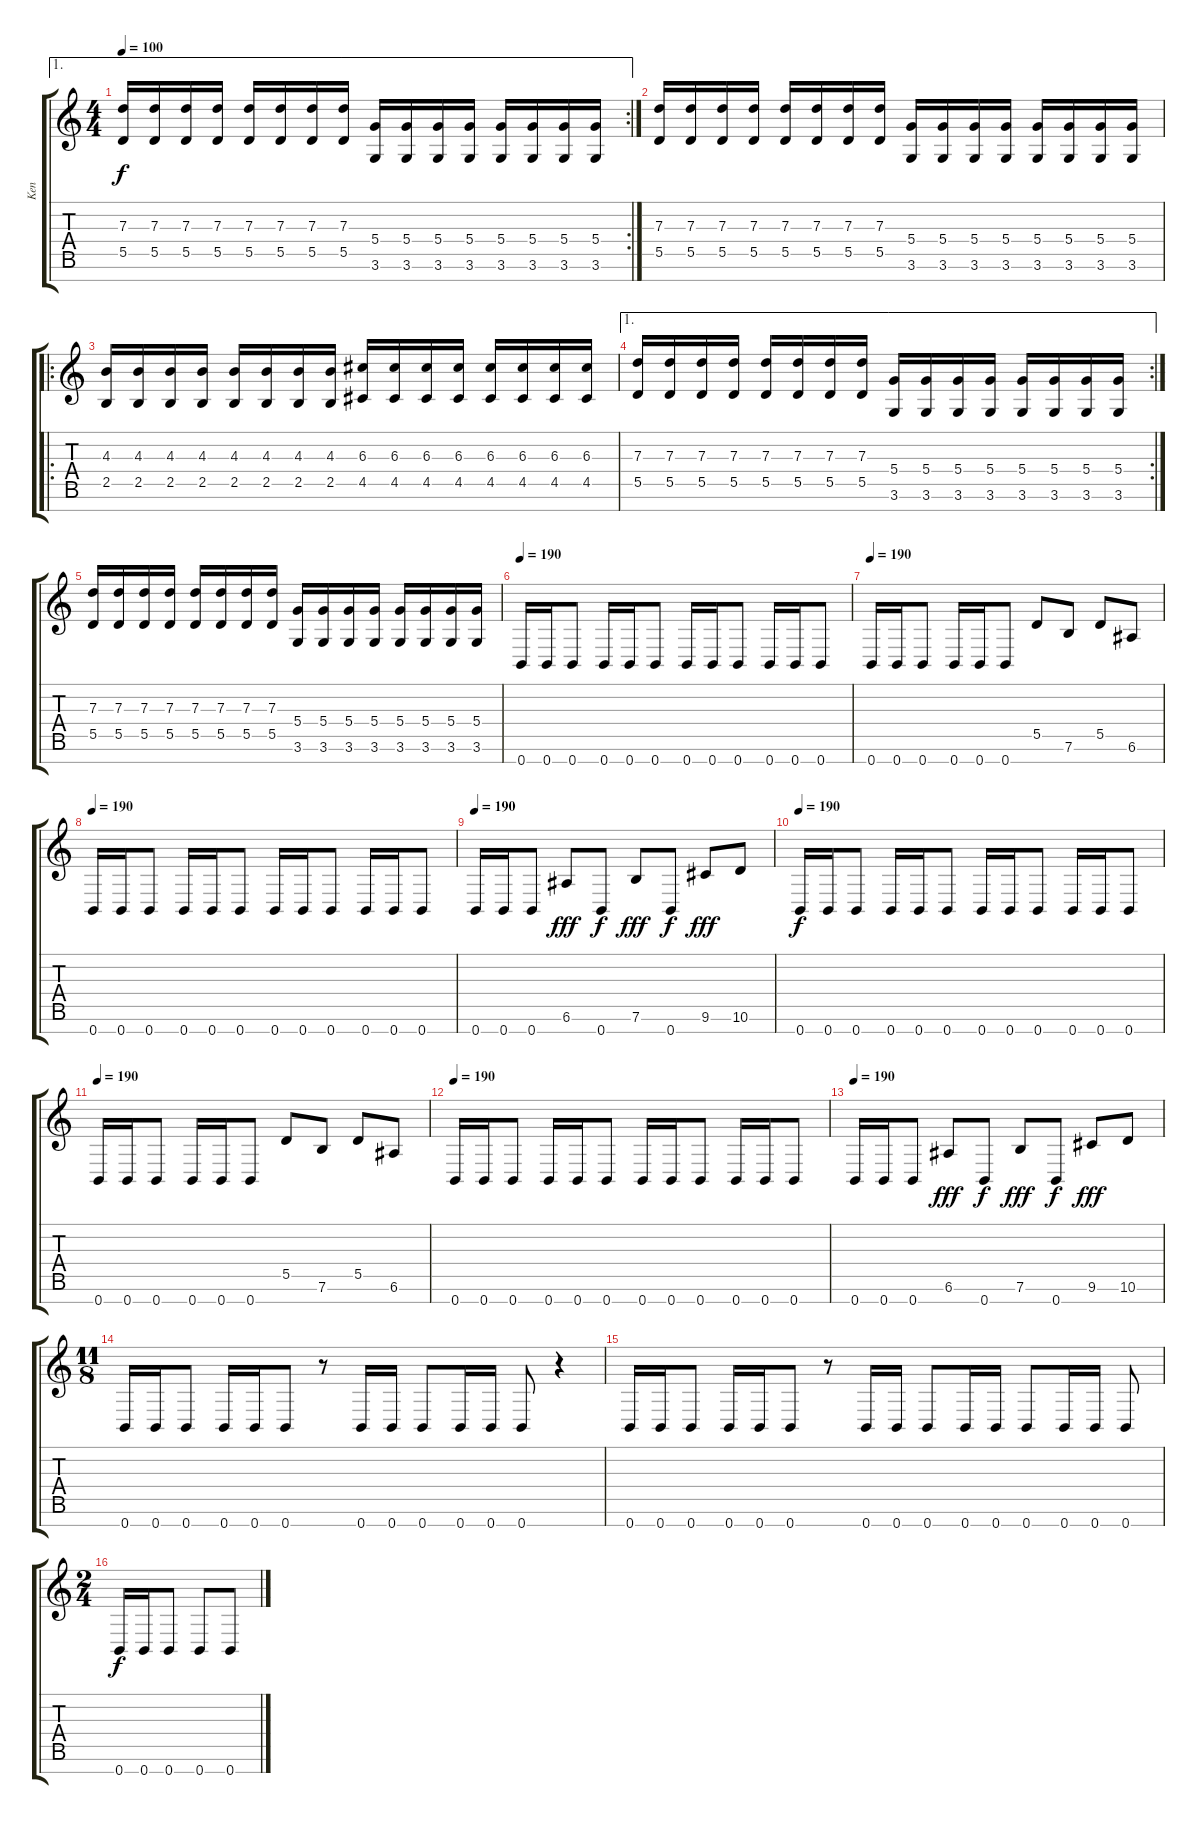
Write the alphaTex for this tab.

\track ("Ken" "Ken") {instrument distortionguitar}
\staff {score tabs}
\tuning (E4 B3 G3 D3 A2 E2 B1) {hide}
\ae 1
\rc 2
\ts (4 4)
\tempo 100
\clef g2
\ks c
(7.3 5.5).16{dy f} (7.3 5.5).16 (7.3 5.5).16 (7.3 5.5).16 (7.3 5.5).16 (7.3 5.5).16 (7.3 5.5).16 (7.3 5.5).16 (5.4 3.6).16 (5.4 3.6).16 (5.4 3.6).16 (5.4 3.6).16 (5.4 3.6).16 (5.4 3.6).16 (5.4 3.6).16 (5.4 3.6).16 |
(7.3 5.5).16 (7.3 5.5).16 (7.3 5.5).16 (7.3 5.5).16 (7.3 5.5).16 (7.3 5.5).16 (7.3 5.5).16 (7.3 5.5).16 (5.4 3.6).16 (5.4 3.6).16 (5.4 3.6).16 (5.4 3.6).16 (5.4 3.6).16 (5.4 3.6).16 (5.4 3.6).16 (5.4 3.6).16 |
\ro
(4.3 2.5).16 (4.3 2.5).16 (4.3 2.5).16 (4.3 2.5).16 (4.3 2.5).16 (4.3 2.5).16 (4.3 2.5).16 (4.3 2.5).16 (6.3 4.5).16 (6.3 4.5).16 (6.3 4.5).16 (6.3 4.5).16 (6.3 4.5).16 (6.3 4.5).16 (6.3 4.5).16 (6.3 4.5).16 |
\ae 1
\rc 2
(7.3 5.5).16 (7.3 5.5).16 (7.3 5.5).16 (7.3 5.5).16 (7.3 5.5).16 (7.3 5.5).16 (7.3 5.5).16 (7.3 5.5).16 (5.4 3.6).16 (5.4 3.6).16 (5.4 3.6).16 (5.4 3.6).16 (5.4 3.6).16 (5.4 3.6).16 (5.4 3.6).16 (5.4 3.6).16 |
(7.3 5.5).16 (7.3 5.5).16 (7.3 5.5).16 (7.3 5.5).16 (7.3 5.5).16 (7.3 5.5).16 (7.3 5.5).16 (7.3 5.5).16 (5.4 3.6).16 (5.4 3.6).16 (5.4 3.6).16 (5.4 3.6).16 (5.4 3.6).16 (5.4 3.6).16 (5.4 3.6).16 (5.4 3.6).16 |
\tempo 190
0.7.16 0.7.16 0.7.8 0.7.16 0.7.16 0.7.8 0.7.16 0.7.16 0.7.8 0.7.16 0.7.16 0.7.8 |
\tempo 190
0.7.16 0.7.16 0.7.8 0.7.16 0.7.16 0.7.8 5.5.8 7.6.8 5.5.8 6.6.8 |
\tempo 190
0.7.16 0.7.16 0.7.8 0.7.16 0.7.16 0.7.8 0.7.16 0.7.16 0.7.8 0.7.16 0.7.16 0.7.8 |
\tempo 190
0.7.16 0.7.16 0.7.8 6.6.8{dy fff} 0.7.8{dy f} 7.6.8{dy fff} 0.7.8{dy f} 9.6.8{dy fff} 10.6.8 |
\tempo 190
0.7.16{dy f} 0.7.16 0.7.8 0.7.16 0.7.16 0.7.8 0.7.16 0.7.16 0.7.8 0.7.16 0.7.16 0.7.8 |
\tempo 190
0.7.16 0.7.16 0.7.8 0.7.16 0.7.16 0.7.8 5.5.8 7.6.8 5.5.8 6.6.8 |
\tempo 190
0.7.16 0.7.16 0.7.8 0.7.16 0.7.16 0.7.8 0.7.16 0.7.16 0.7.8 0.7.16 0.7.16 0.7.8 |
\tempo 190
0.7.16 0.7.16 0.7.8 6.6.8{dy fff} 0.7.8{dy f} 7.6.8{dy fff} 0.7.8{dy f} 9.6.8{dy fff} 10.6.8 |
\ts (11 8)
0.7.16 0.7.16 0.7.8 0.7.16 0.7.16 0.7.8 r.8 0.7.16 0.7.16 0.7.8 0.7.16 0.7.16 0.7.8 r.4 |
0.7.16 0.7.16 0.7.8 0.7.16 0.7.16 0.7.8 r.8 0.7.16 0.7.16 0.7.8 0.7.16 0.7.16 0.7.8 0.7.16 0.7.16 0.7.8 |
\ts (2 4)
0.7.16{dy f} 0.7.16 0.7.8 0.7.8 0.7.8
